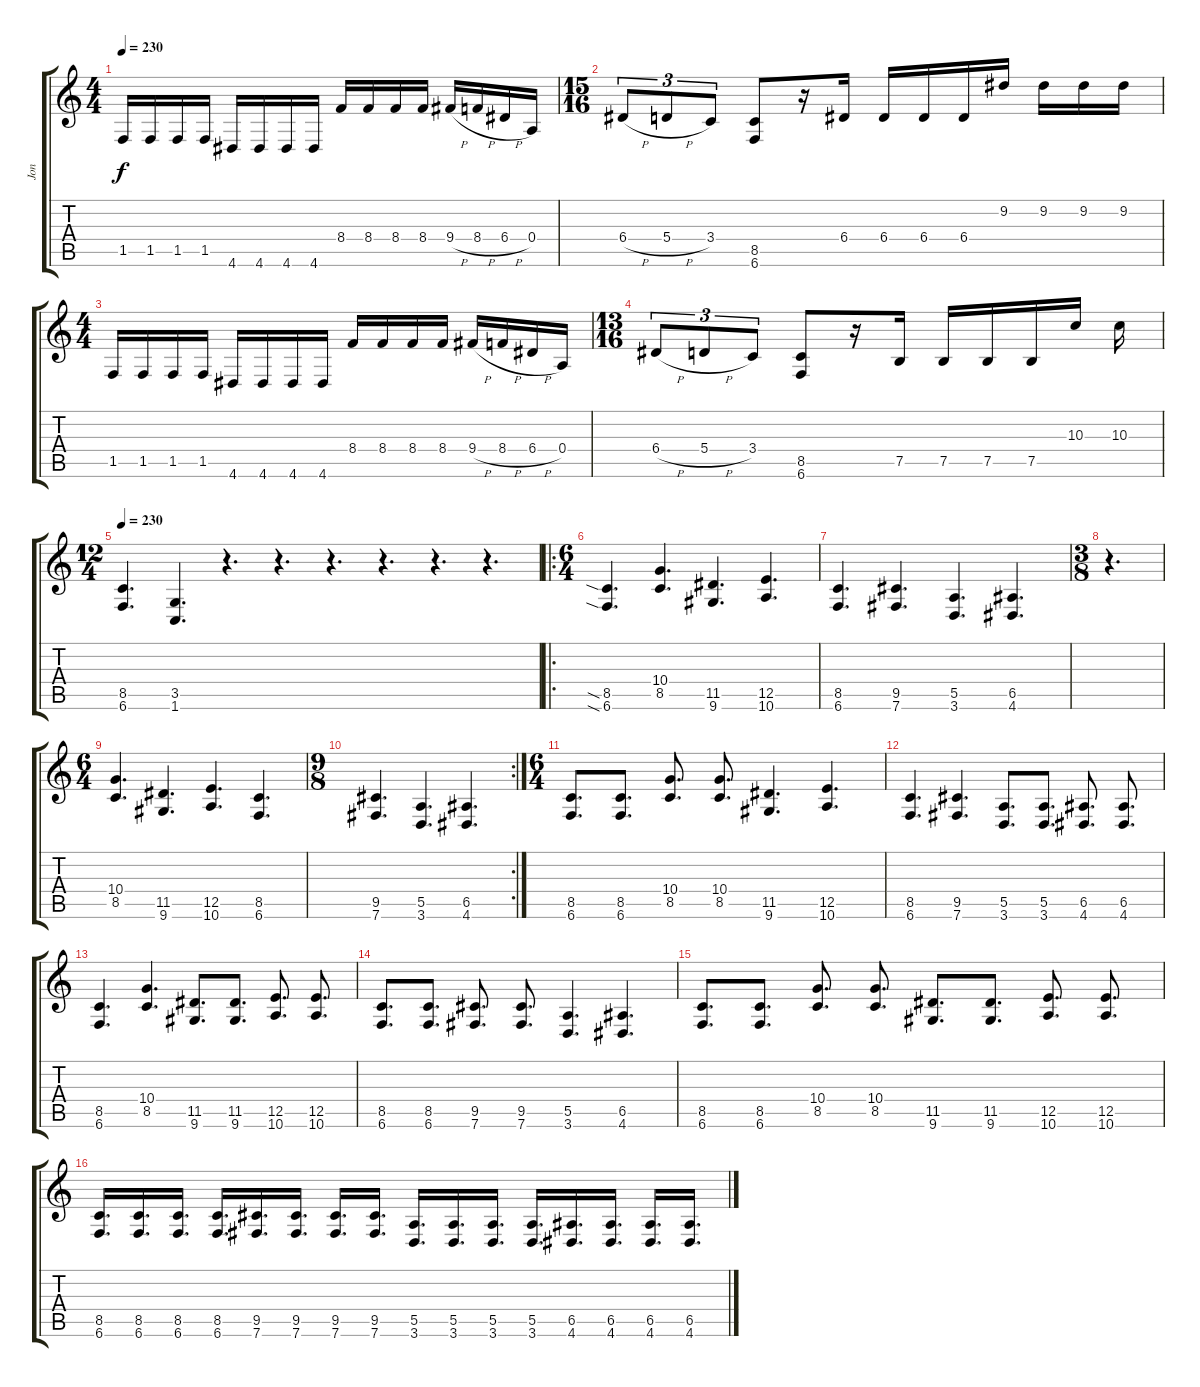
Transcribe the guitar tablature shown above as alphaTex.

\track ("Jon" "Jon") {instrument overdrivenguitar}
\staff {score tabs}
\tuning (B3 Gb3 D3 A2 E2 B1) {hide}
\ts (4 4)
\tempo 230
\clef g2
\ks c
1.5.16{dy f} 1.5.16 1.5.16 1.5.16 4.6.16 4.6.16 4.6.16 4.6.16 8.4.16 8.4.16 8.4.16 8.4.16 9.4{h}.16 8.4{h}.16 6.4{h}.16 0.4.16 |
\ts (15 16)
6.4{h}.8{tu (3 2)} 5.4{h}.8{tu (3 2)} 3.4.8{tu (3 2)} (8.5 6.6).8 r.16 6.4.16 6.4.16 6.4.16 6.4.16 9.2.16 9.2.16 9.2.16 9.2.16 |
\ts (4 4)
1.5.16 1.5.16 1.5.16 1.5.16 4.6.16 4.6.16 4.6.16 4.6.16 8.4.16 8.4.16 8.4.16 8.4.16 9.4{h}.16 8.4{h}.16 6.4{h}.16 0.4.16 |
\ts (13 16)
6.4{h}.8{tu (3 2)} 5.4{h}.8{tu (3 2)} 3.4.8{tu (3 2)} (8.5 6.6).8 r.16 7.5.16 7.5.16 7.5.16 7.5.16 10.3.16 10.3.16 |
\ts (12 4)
\tempo 230
(8.5 6.6).4{d} (3.5 1.6).4{d} r.4{d} r.4{d} r.4{d} r.4{d} r.4{d} r.4{d} |
\ro
\ts (6 4)
(8.5{sia} 6.6{sia}).4{d} (10.4 8.5).4{d} (11.5 9.6).4{d} (12.5 10.6).4{d} |
(8.5 6.6).4{d} (9.5 7.6).4{d} (5.5 3.6).4{d} (6.5 4.6).4{d} |
\ts (3 8)
r.4{d} |
\ts (6 4)
(10.4 8.5).4{d} (11.5 9.6).4{d} (12.5 10.6).4{d} (8.5 6.6).4{d} |
\rc 2
\ts (9 8)
(9.5 7.6).4{d} (5.5 3.6).4{d} (6.5 4.6).4{d} |
\ts (6 4)
(8.5 6.6).8{d} (8.5 6.6).8{d} (10.4 8.5).8{d} (10.4 8.5).8{d} (11.5 9.6).4{d} (12.5 10.6).4{d} |
(8.5 6.6).4{d} (9.5 7.6).4{d} (5.5 3.6).8{d} (5.5 3.6).8{d} (6.5 4.6).8{d} (6.5 4.6).8{d} |
(8.5 6.6).4{d} (10.4 8.5).4{d} (11.5 9.6).8{d} (11.5 9.6).8{d} (12.5 10.6).8{d} (12.5 10.6).8{d} |
(8.5 6.6).8{d} (8.5 6.6).8{d} (9.5 7.6).8{d} (9.5 7.6).8{d} (5.5 3.6).4{d} (6.5 4.6).4{d} |
(8.5 6.6).8{d} (8.5 6.6).8{d} (10.4 8.5).8{d} (10.4 8.5).8{d} (11.5 9.6).8{d} (11.5 9.6).8{d} (12.5 10.6).8{d} (12.5 10.6).8{d} |
(8.5 6.6).16{d} (8.5 6.6).16{d} (8.5 6.6).16{d} (8.5 6.6).16{d} (9.5 7.6).16{d} (9.5 7.6).16{d} (9.5 7.6).16{d} (9.5 7.6).16{d} (5.5 3.6).16{d} (5.5 3.6).16{d} (5.5 3.6).16{d} (5.5 3.6).16{d} (6.5 4.6).16{d} (6.5 4.6).16{d} (6.5 4.6).16{d} (6.5 4.6).16{d}
